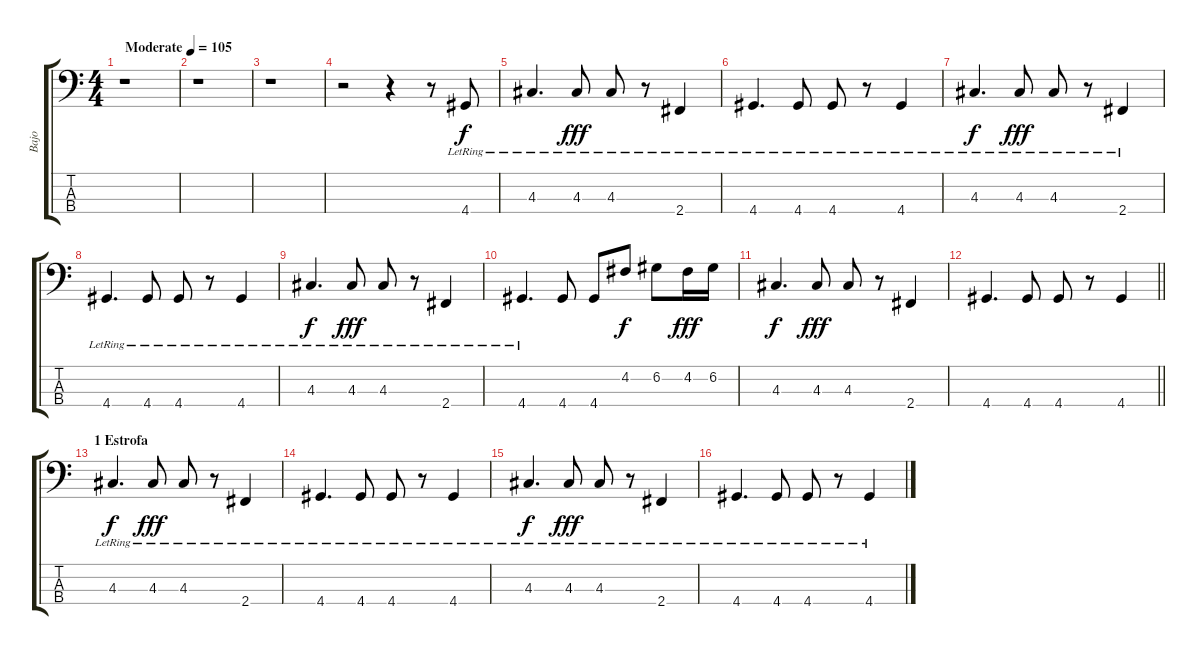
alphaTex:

\track ("Bajo" "Bajo") {instrument electricbassfinger}
\staff {score tabs}
\tuning (G2 D2 A1 E1) {hide}
\ts (4 4)
\tempo (105 "Moderate")
\clef f4
\ks c
r.1{dy f instrument electricbassfinger} |
r.1 |
r.1 |
r.2 r.4 r.8 4.4{lr}.8 |
4.3{lr}.4{d} 4.3{lr}.8{dy fff} 4.3{lr}.8 r.8 2.4{lr}.4 |
4.4{lr}.4{d} 4.4{lr}.8 4.4{lr}.8 r.8 4.4{lr}.4 |
4.3{lr}.4{d dy f} 4.3{lr}.8{dy fff} 4.3{lr}.8 r.8 2.4{lr}.4 |
4.4{lr}.4{d} 4.4{lr}.8 4.4{lr}.8 r.8 4.4{lr}.4 |
4.3{lr}.4{d dy f} 4.3{lr}.8{dy fff} 4.3{lr}.8 r.8 2.4{lr}.4 |
4.4{lr}.4{d} 4.4.8 4.4.8 4.2.8{dy f} 6.2.8 4.2.16{dy fff} 6.2.16 |
4.3.4{d dy f} 4.3.8{dy fff} 4.3.8 r.8 2.4.4 |
\barLineRight lightlight
4.4.4{d} 4.4.8 4.4.8 r.8 4.4.4 |
\section ("" "1 Estrofa")
4.3{lr}.4{d dy f} 4.3{lr}.8{dy fff} 4.3{lr}.8 r.8 2.4{lr}.4 |
4.4{lr}.4{d} 4.4{lr}.8 4.4{lr}.8 r.8 4.4{lr}.4 |
4.3{lr}.4{d dy f} 4.3{lr}.8{dy fff} 4.3{lr}.8 r.8 2.4{lr}.4 |
4.4{lr}.4{d} 4.4{lr}.8 4.4{lr}.8 r.8 4.4{lr}.4
